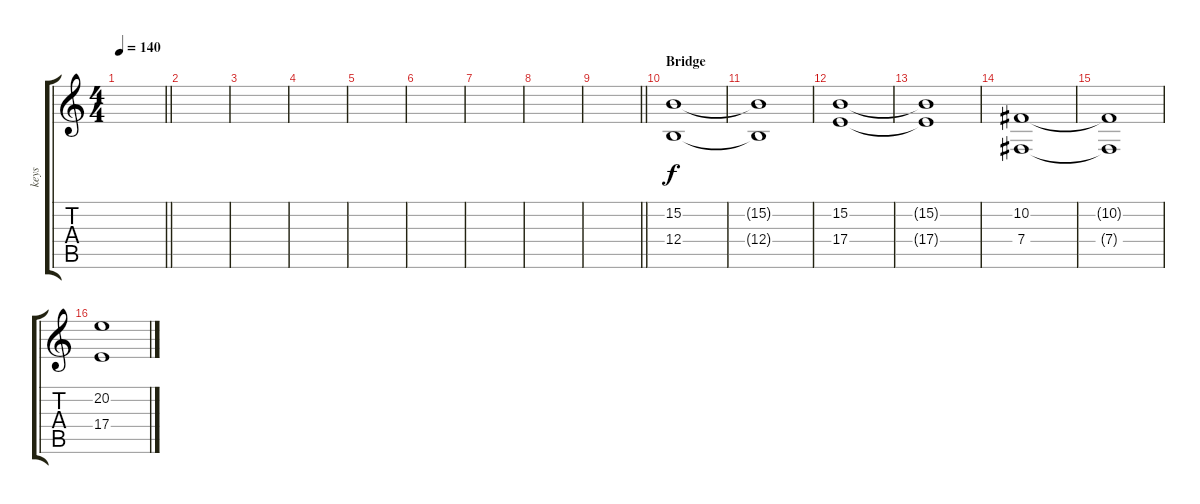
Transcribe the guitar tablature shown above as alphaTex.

\track ("keys" "keys") {instrument synthstrings2}
\staff {score tabs}
\tuning (Db4 Ab3 E3 B2 Gb2 B1) {hide}
\ts (4 4)
\tempo 140
\clef g2
\barLineRight lightlight
\ks c
|
|
|
|
|
|
|
|
\barLineRight lightlight
|
\section ("" "Bridge")
(15.2 12.4).1 |
(15.2{t} 12.4{t}).1 |
(15.2 17.4).1 |
(15.2{t} 17.4{t}).1 |
(10.2 7.4).1 |
(10.2{t} 7.4{t}).1 |
(20.2 17.4).1
